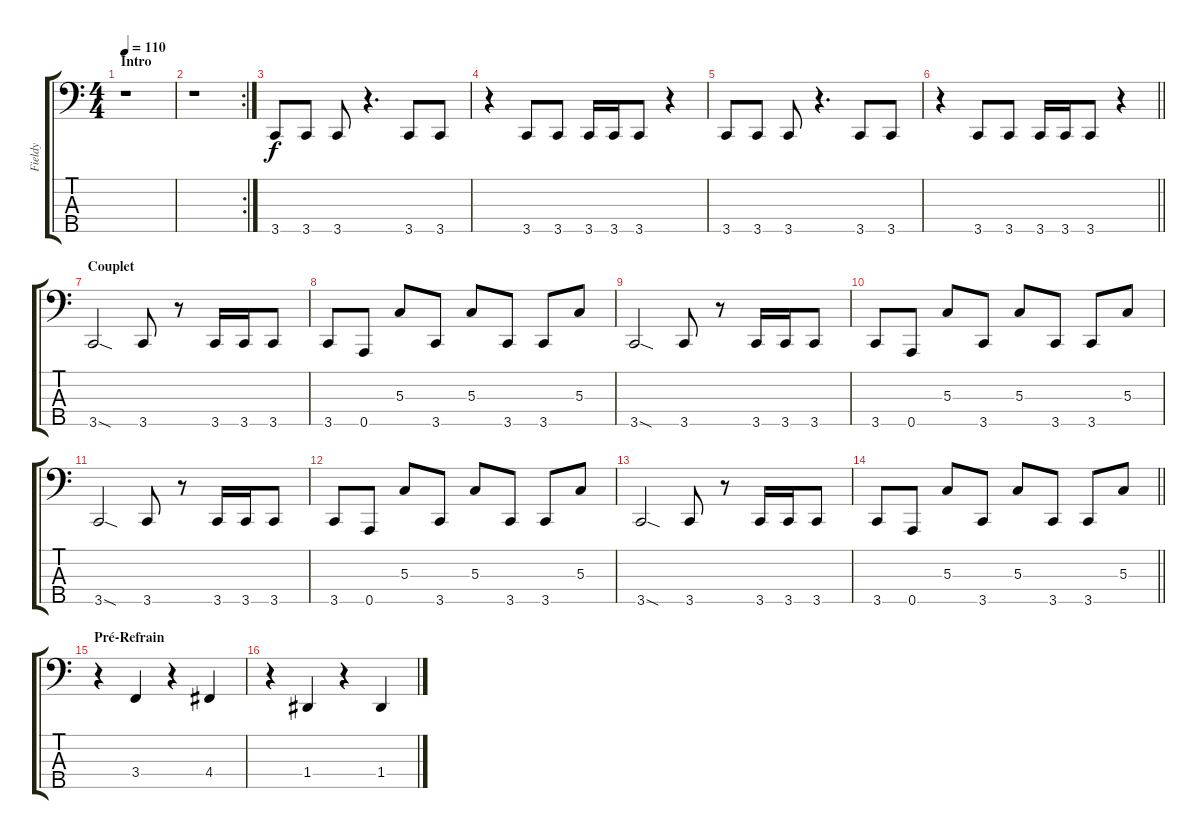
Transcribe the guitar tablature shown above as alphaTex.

\track ("Fieldy" "Fieldy") {instrument slapbass1}
\staff {score tabs}
\tuning (F2 C2 G1 D1 A0) {hide}
\ts (4 4)
\section ("" "Intro")
\tempo 110
\clef f4
\ks c
r.1{dy f instrument slapbass1} |
\rc 2
r.1 |
3.5.8 3.5.8 3.5.8 r.4{d} 3.5.8 3.5.8 |
r.4 3.5.8 3.5.8 3.5.16 3.5.16 3.5.8 r.4 |
3.5.8 3.5.8 3.5.8 r.4{d} 3.5.8 3.5.8 |
\barLineRight lightlight
r.4 3.5.8 3.5.8 3.5.16 3.5.16 3.5.8 r.4 |
\section ("" "Couplet")
3.5{sod}.2{instrument electricbassfinger} 3.5.8 r.8 3.5.16 3.5.16 3.5.8 |
3.5.8 0.5.8 5.3.8 3.5.8 5.3.8 3.5.8 3.5.8 5.3.8 |
3.5{sod}.2 3.5.8 r.8 3.5.16 3.5.16 3.5.8 |
3.5.8 0.5.8 5.3.8 3.5.8 5.3.8 3.5.8 3.5.8 5.3.8 |
3.5{sod}.2 3.5.8 r.8 3.5.16 3.5.16 3.5.8 |
3.5.8 0.5.8 5.3.8 3.5.8 5.3.8 3.5.8 3.5.8 5.3.8 |
3.5{sod}.2 3.5.8 r.8 3.5.16 3.5.16 3.5.8 |
\barLineRight lightlight
3.5.8 0.5.8 5.3.8 3.5.8 5.3.8 3.5.8 3.5.8 5.3.8 |
\section ("" "Pré-Refrain")
r.4 3.4.4 r.4 4.4.4 |
r.4 1.4.4 r.4 1.4.4
